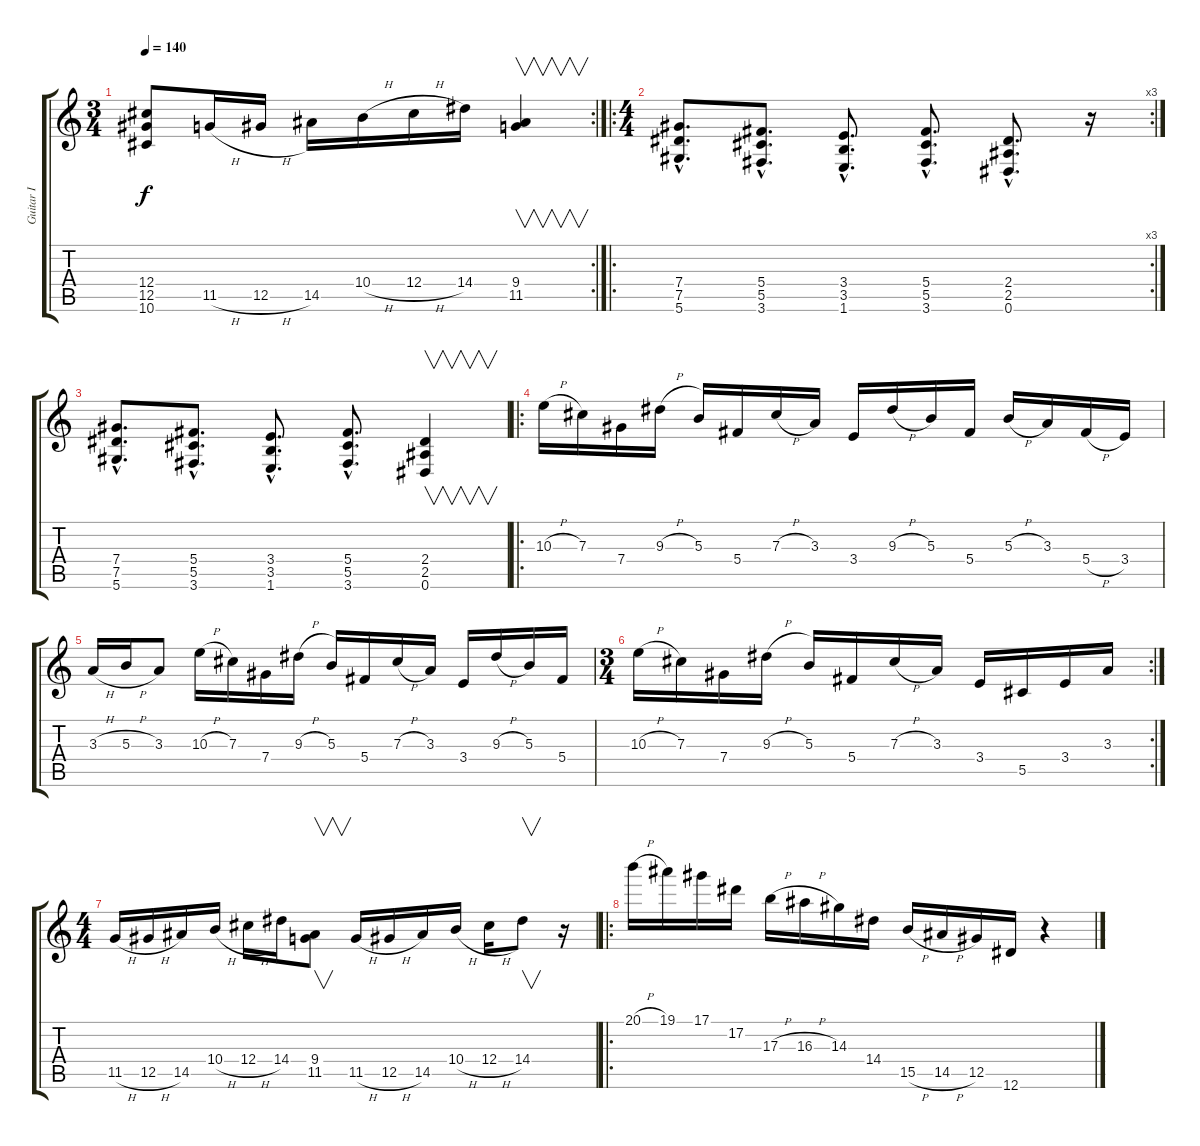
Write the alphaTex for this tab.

\track ("Guitar I" "Guitar I") {instrument distortionguitar}
\staff {score tabs}
\tuning (Eb4 Bb3 Gb3 Db3 Ab2 Eb2) {hide}
\rc 2
\ts (3 4)
\tempo 140
\clef g2
\ks c
(12.4 12.5 10.6).8{dy f} 11.5{h}.16 12.5{h}.16 14.5.16 10.4{h}.16 12.4{h}.16 14.4.16 (9.4 11.5).4{v} |
\ro
\rc 3
\ts (4 4)
(7.4{hac} 7.5{hac} 5.6{hac}).8{d} (5.4{hac} 5.5{hac} 3.6{hac}).8{d} (3.4{hac} 3.5{hac} 1.6{hac}).8{d} (5.4{hac} 5.5{hac} 3.6{hac}).8{d} (2.4{hac} 2.5{hac} 0.6{hac}).8{d} r.16 |
(7.4{hac} 7.5{hac} 5.6{hac}).8{d} (5.4{hac} 5.5{hac} 3.6{hac}).8{d} (3.4{hac} 3.5{hac} 1.6{hac}).8{d} (5.4{hac} 5.5{hac} 3.6{hac}).8{d} (2.4 2.5 0.6).4{v} |
\ro
10.3{h}.16 7.3.16 7.4.16 9.3{h}.16 5.3.16 5.4.16 7.3{h}.16 3.3.16 3.4.16 9.3{h}.16 5.3.16 5.4.16 5.3{h}.16 3.3.16 5.4{h}.16 3.4.16 |
3.3{h}.16 5.3{h}.16 3.3.8 10.3{h}.16 7.3.16 7.4.16 9.3{h}.16 5.3.16 5.4.16 7.3{h}.16 3.3.16 3.4.16 9.3{h}.16 5.3.16 5.4.16 |
\rc 2
\ts (3 4)
10.3{h}.16 7.3.16 7.4.16 9.3{h}.16 5.3.16 5.4.16 7.3{h}.16 3.3.16 3.4.16 5.5.16 3.4.16 3.3.16 |
\ts (4 4)
11.5{h}.16 12.5{h}.16 14.5.16 10.4{h}.16 12.4{h}.16 14.4.16 (9.4 11.5).8{v} 11.5{h}.16 12.5{h}.16 14.5.16 10.4{h}.16 12.4{h}.16 14.4.8{v} r.16 |
\ro
20.1{h}.16 19.1.16 17.1.16 17.2.16 17.3{h}.16 16.3{h}.16 14.3.16 14.4.16 15.5{h}.16 14.5{h}.16 12.5.16 12.6.16 r.4
